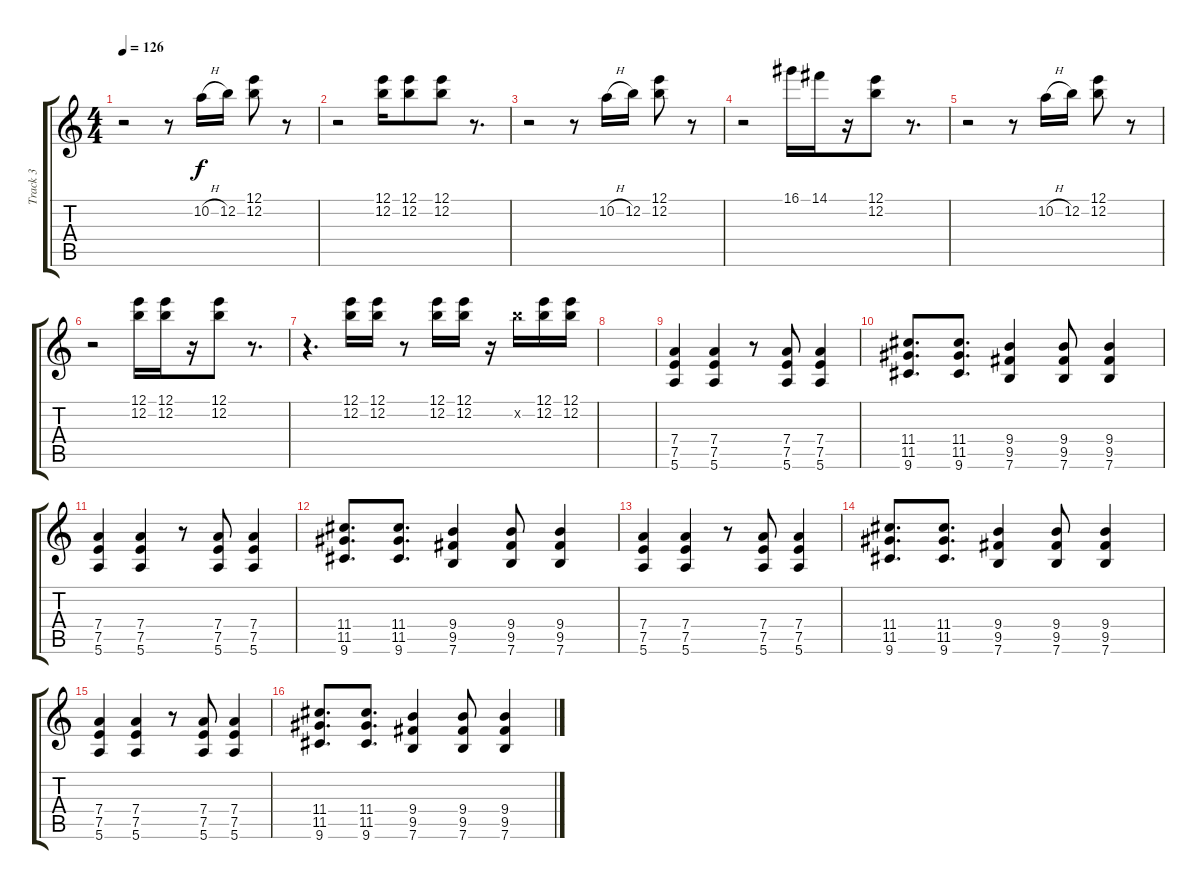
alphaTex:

\track ("Track 3" "Track 3") {instrument overdrivenguitar}
\staff {score tabs}
\tuning (E4 B3 G3 D3 A2 E2) {hide}
\ts (4 4)
\tempo 126
\clef g2
\ks c
r.2{dy f} r.8 10.2{h}.16 12.2.16 (12.1 12.2).8 r.8 |
r.2 (12.1 12.2).16 (12.1 12.2).8 (12.1 12.2).8 r.8{d} |
r.2 r.8 10.2{h}.16 12.2.16 (12.1 12.2).8 r.8 |
r.2 16.1.16 14.1.16 r.16 (12.1 12.2).8 r.8{d} |
r.2 r.8 10.2{h}.16 12.2.16 (12.1 12.2).8 r.8 |
r.2 (12.1 12.2).16 (12.1 12.2).16 r.16 (12.1 12.2).8 r.8{d} |
r.4{d} (12.1 12.2).16 (12.1 12.2).16 r.8 (12.1 12.2).16 (12.1 12.2).16 r.16 12.2{x}.16 (12.1 12.2).16 (12.1 12.2).16 |
|
(7.4 7.5 5.6).4 (7.4 7.5 5.6).4 r.8 (7.4 7.5 5.6).8 (7.4 7.5 5.6).4 |
(11.4 11.5 9.6).8{d} (11.4 11.5 9.6).8{d} (9.4 9.5 7.6).4 (9.4 9.5 7.6).8 (9.4 9.5 7.6).4 |
(7.4 7.5 5.6).4 (7.4 7.5 5.6).4 r.8 (7.4 7.5 5.6).8 (7.4 7.5 5.6).4 |
(11.4 11.5 9.6).8{d} (11.4 11.5 9.6).8{d} (9.4 9.5 7.6).4 (9.4 9.5 7.6).8 (9.4 9.5 7.6).4 |
(7.4 7.5 5.6).4 (7.4 7.5 5.6).4 r.8 (7.4 7.5 5.6).8 (7.4 7.5 5.6).4 |
(11.4 11.5 9.6).8{d} (11.4 11.5 9.6).8{d} (9.4 9.5 7.6).4 (9.4 9.5 7.6).8 (9.4 9.5 7.6).4 |
(7.4 7.5 5.6).4 (7.4 7.5 5.6).4 r.8 (7.4 7.5 5.6).8 (7.4 7.5 5.6).4 |
(11.4 11.5 9.6).8{d} (11.4 11.5 9.6).8{d} (9.4 9.5 7.6).4 (9.4 9.5 7.6).8 (9.4 9.5 7.6).4
